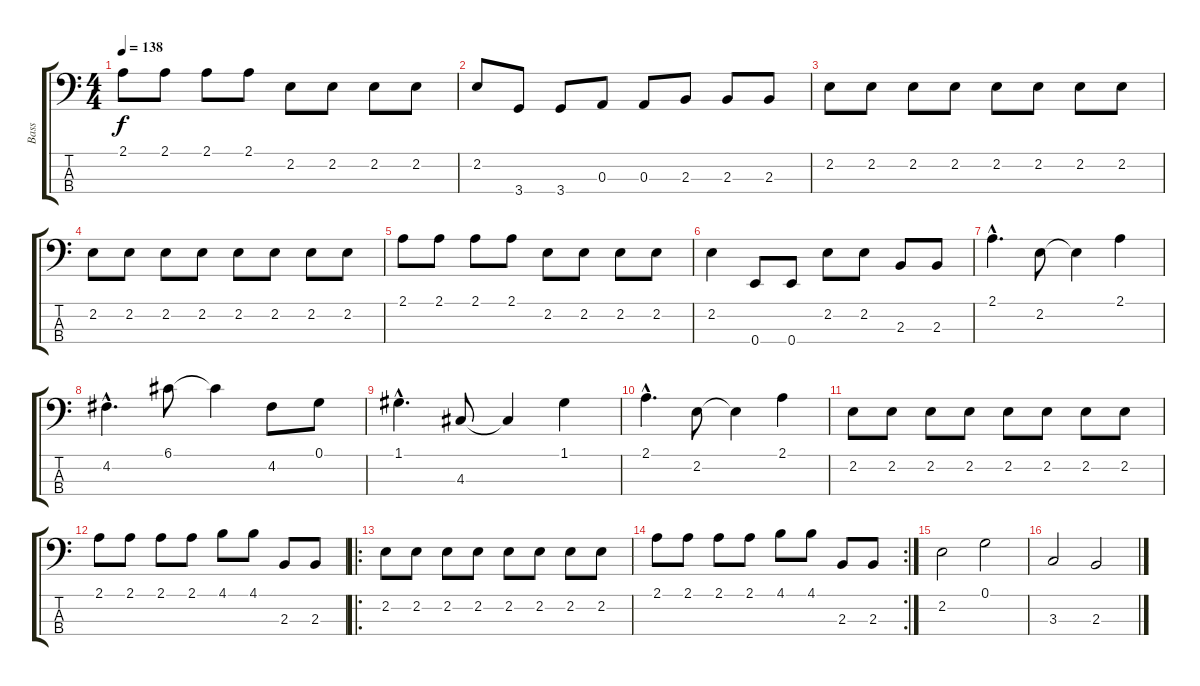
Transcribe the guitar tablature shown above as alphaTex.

\track ("Bass" "Bass") {instrument electricbassfinger}
\staff {score tabs}
\tuning (G2 D2 A1 E1) {hide}
\ts (4 4)
\tempo 138
\clef f4
\ks c
2.1.8{dy f} 2.1.8 2.1.8 2.1.8 2.2.8 2.2.8 2.2.8 2.2.8 |
2.2.8 3.4.8 3.4.8 0.3.8 0.3.8 2.3.8 2.3.8 2.3.8 |
2.2.8 2.2.8 2.2.8 2.2.8 2.2.8 2.2.8 2.2.8 2.2.8 |
2.2.8 2.2.8 2.2.8 2.2.8 2.2.8 2.2.8 2.2.8 2.2.8 |
2.1.8 2.1.8 2.1.8 2.1.8 2.2.8 2.2.8 2.2.8 2.2.8 |
2.2.4 0.4.8 0.4.8 2.2.8 2.2.8 2.3.8 2.3.8 |
2.1{hac}.4{d} 2.2.8 2.2{t}.4 2.1.4 |
4.2{hac}.4{d} 6.1.8 6.1{t}.4 4.2.8 0.1.8 |
1.1{hac}.4{d} 4.3.8 4.3{t}.4 1.1.4 |
2.1{hac}.4{d} 2.2.8 2.2{t}.4 2.1.4 |
2.2.8 2.2.8 2.2.8 2.2.8 2.2.8 2.2.8 2.2.8 2.2.8 |
2.1.8 2.1.8 2.1.8 2.1.8 4.1.8 4.1.8 2.3.8 2.3.8 |
\ro
2.2.8 2.2.8 2.2.8 2.2.8 2.2.8 2.2.8 2.2.8 2.2.8 |
\rc 2
2.1.8 2.1.8 2.1.8 2.1.8 4.1.8 4.1.8 2.3.8 2.3.8 |
2.2.2 0.1.2 |
3.3.2 2.3.2
